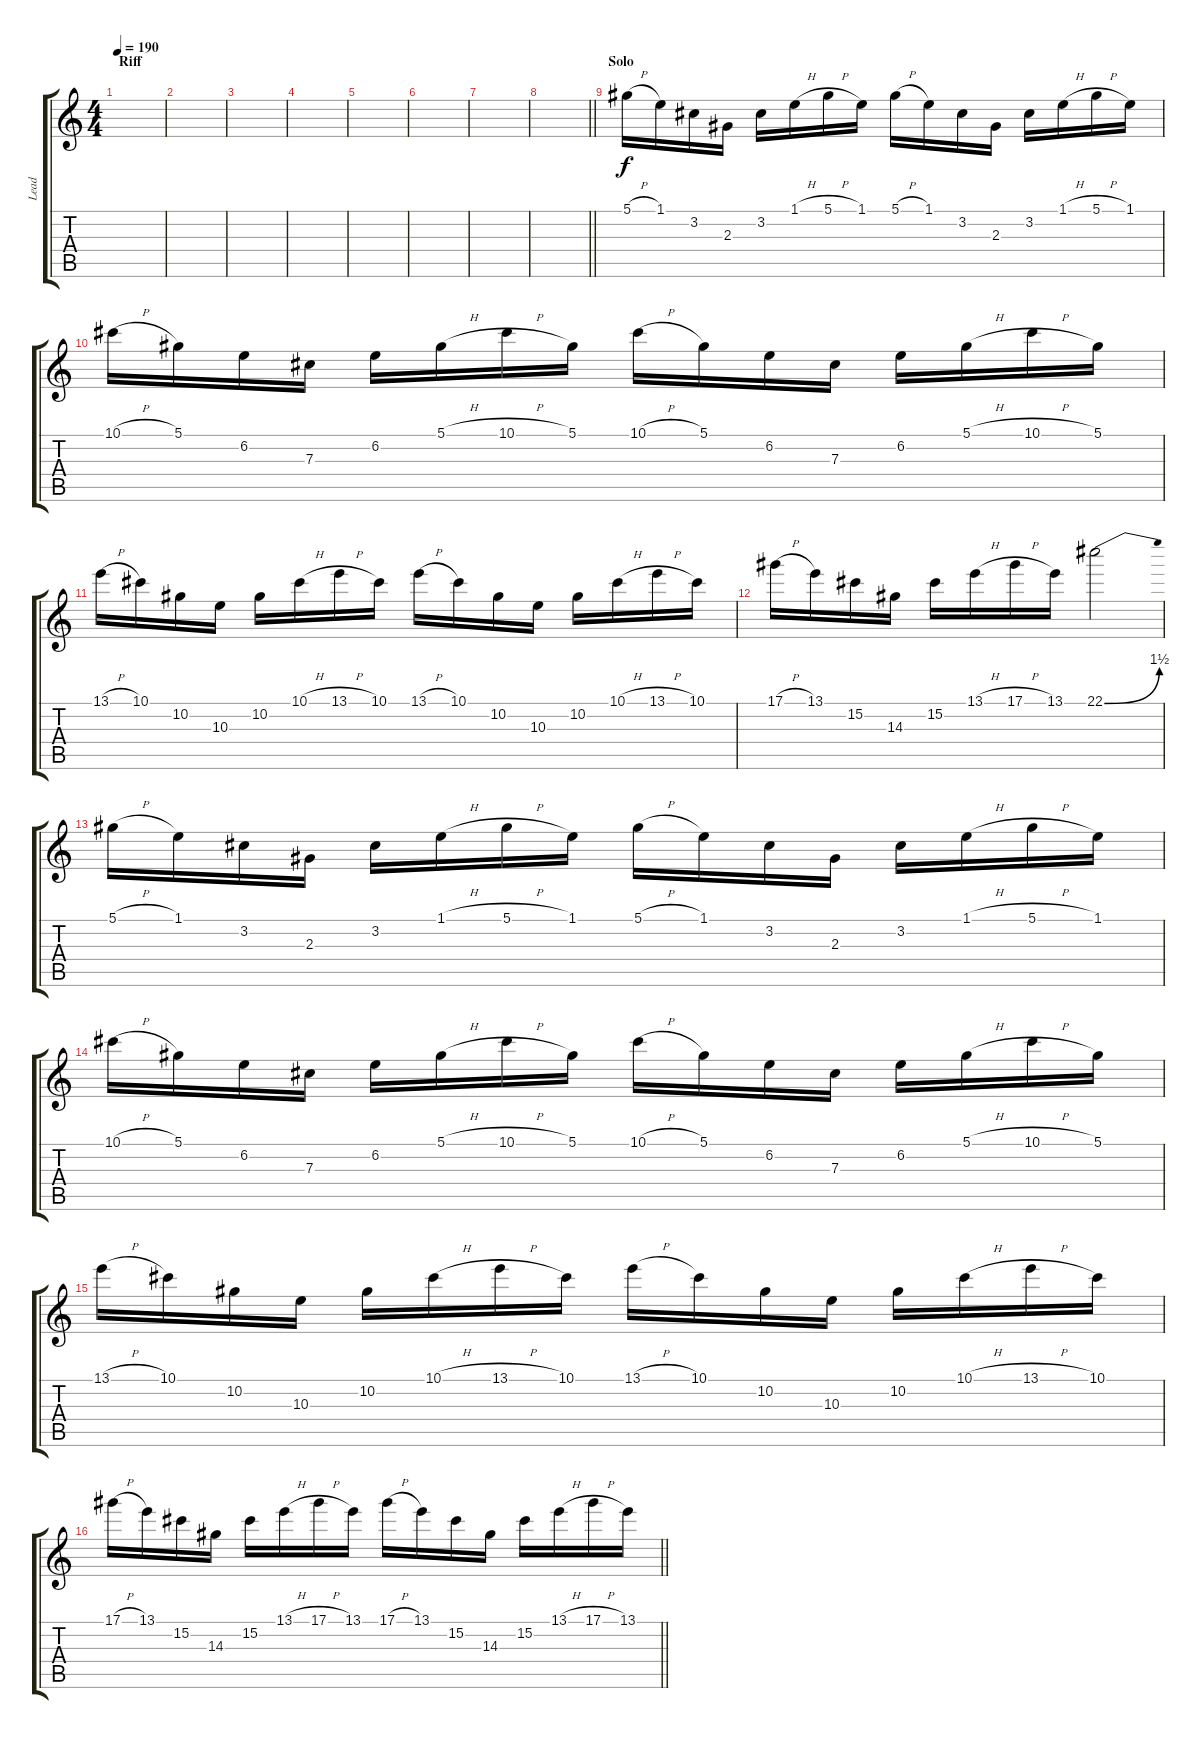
\track ("Lead" "Lead") {instrument distortionguitar}
\staff {score tabs}
\tuning (Eb4 Bb3 Gb3 Db3 Ab2 Db2) {hide}
\ts (4 4)
\section ("" "Riff")
\tempo 190
\clef g2
\ks c
|
|
|
|
|
|
|
\barLineRight lightlight
|
\section ("" "Solo")
5.1{h}.16 1.1.16 3.2.16 2.3.16 3.2.16 1.1{h}.16 5.1{h}.16 1.1.16 5.1{h}.16 1.1.16 3.2.16 2.3.16 3.2.16 1.1{h}.16 5.1{h}.16 1.1.16 |
10.1{h}.16 5.1.16 6.2.16 7.3.16 6.2.16 5.1{h}.16 10.1{h}.16 5.1.16 10.1{h}.16 5.1.16 6.2.16 7.3.16 6.2.16 5.1{h}.16 10.1{h}.16 5.1.16 |
13.1{h}.16 10.1.16 10.2.16 10.3.16 10.2.16 10.1{h}.16 13.1{h}.16 10.1.16 13.1{h}.16 10.1.16 10.2.16 10.3.16 10.2.16 10.1{h}.16 13.1{h}.16 10.1.16 |
17.1{h}.16 13.1.16 15.2.16 14.3.16 15.2.16 13.1{h}.16 17.1{h}.16 13.1.16 22.1{be (bend 0 0 60 6)}.2 |
5.1{h}.16 1.1.16 3.2.16 2.3.16 3.2.16 1.1{h}.16 5.1{h}.16 1.1.16 5.1{h}.16 1.1.16 3.2.16 2.3.16 3.2.16 1.1{h}.16 5.1{h}.16 1.1.16 |
10.1{h}.16 5.1.16 6.2.16 7.3.16 6.2.16 5.1{h}.16 10.1{h}.16 5.1.16 10.1{h}.16 5.1.16 6.2.16 7.3.16 6.2.16 5.1{h}.16 10.1{h}.16 5.1.16 |
13.1{h}.16 10.1.16 10.2.16 10.3.16 10.2.16 10.1{h}.16 13.1{h}.16 10.1.16 13.1{h}.16 10.1.16 10.2.16 10.3.16 10.2.16 10.1{h}.16 13.1{h}.16 10.1.16 |
\barLineRight lightlight
17.1{h}.16 13.1.16 15.2.16 14.3.16 15.2.16 13.1{h}.16 17.1{h}.16 13.1.16 17.1{h}.16 13.1.16 15.2.16 14.3.16 15.2.16 13.1{h}.16 17.1{h}.16 13.1.16
